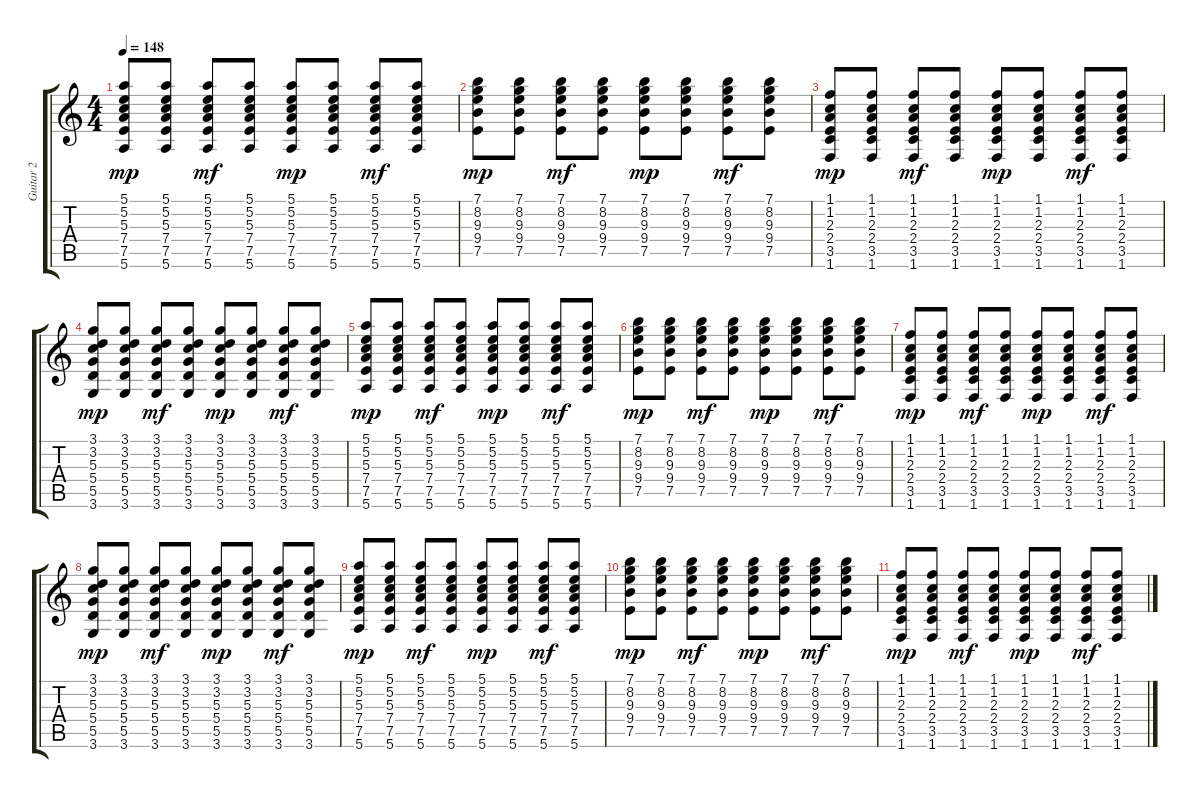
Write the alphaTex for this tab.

\track ("Guitar 2" "Guitar 2") {instrument acousticguitarnylon}
\staff {score tabs}
\tuning (E4 B3 G3 D3 A2 E2) {hide}
\ts (4 4)
\tempo 148
\clef g2
\ks c
(5.1 5.2 5.3 7.4 7.5 5.6).8{dy mp} (5.1 5.2 5.3 7.4 7.5 5.6).8 (5.1 5.2 5.3 7.4 7.5 5.6).8{dy mf} (5.1 5.2 5.3 7.4 7.5 5.6).8 (5.1 5.2 5.3 7.4 7.5 5.6).8{dy mp} (5.1 5.2 5.3 7.4 7.5 5.6).8 (5.1 5.2 5.3 7.4 7.5 5.6).8{dy mf} (5.1 5.2 5.3 7.4 7.5 5.6).8 |
(7.1 8.2 9.3 9.4 7.5).8{dy mp} (7.1 8.2 9.3 9.4 7.5).8 (7.1 8.2 9.3 9.4 7.5).8{dy mf} (7.1 8.2 9.3 9.4 7.5).8 (7.1 8.2 9.3 9.4 7.5).8{dy mp} (7.1 8.2 9.3 9.4 7.5).8 (7.1 8.2 9.3 9.4 7.5).8{dy mf} (7.1 8.2 9.3 9.4 7.5).8 |
(1.1 1.2 2.3 2.4 3.5 1.6).8{dy mp} (1.1 1.2 2.3 2.4 3.5 1.6).8 (1.1 1.2 2.3 2.4 3.5 1.6).8{dy mf} (1.1 1.2 2.3 2.4 3.5 1.6).8 (1.1 1.2 2.3 2.4 3.5 1.6).8{dy mp} (1.1 1.2 2.3 2.4 3.5 1.6).8 (1.1 1.2 2.3 2.4 3.5 1.6).8{dy mf} (1.1 1.2 2.3 2.4 3.5 1.6).8 |
(3.1 3.2 5.3 5.4 5.5 3.6).8{dy mp} (3.1 3.2 5.3 5.4 5.5 3.6).8 (3.1 3.2 5.3 5.4 5.5 3.6).8{dy mf} (3.1 3.2 5.3 5.4 5.5 3.6).8 (3.1 3.2 5.3 5.4 5.5 3.6).8{dy mp} (3.1 3.2 5.3 5.4 5.5 3.6).8 (3.1 3.2 5.3 5.4 5.5 3.6).8{dy mf} (3.1 3.2 5.3 5.4 5.5 3.6).8 |
(5.1 5.2 5.3 7.4 7.5 5.6).8{dy mp} (5.1 5.2 5.3 7.4 7.5 5.6).8 (5.1 5.2 5.3 7.4 7.5 5.6).8{dy mf} (5.1 5.2 5.3 7.4 7.5 5.6).8 (5.1 5.2 5.3 7.4 7.5 5.6).8{dy mp} (5.1 5.2 5.3 7.4 7.5 5.6).8 (5.1 5.2 5.3 7.4 7.5 5.6).8{dy mf} (5.1 5.2 5.3 7.4 7.5 5.6).8 |
(7.1 8.2 9.3 9.4 7.5).8{dy mp} (7.1 8.2 9.3 9.4 7.5).8 (7.1 8.2 9.3 9.4 7.5).8{dy mf} (7.1 8.2 9.3 9.4 7.5).8 (7.1 8.2 9.3 9.4 7.5).8{dy mp} (7.1 8.2 9.3 9.4 7.5).8 (7.1 8.2 9.3 9.4 7.5).8{dy mf} (7.1 8.2 9.3 9.4 7.5).8 |
(1.1 1.2 2.3 2.4 3.5 1.6).8{dy mp} (1.1 1.2 2.3 2.4 3.5 1.6).8 (1.1 1.2 2.3 2.4 3.5 1.6).8{dy mf} (1.1 1.2 2.3 2.4 3.5 1.6).8 (1.1 1.2 2.3 2.4 3.5 1.6).8{dy mp} (1.1 1.2 2.3 2.4 3.5 1.6).8 (1.1 1.2 2.3 2.4 3.5 1.6).8{dy mf} (1.1 1.2 2.3 2.4 3.5 1.6).8 |
(3.1 3.2 5.3 5.4 5.5 3.6).8{dy mp} (3.1 3.2 5.3 5.4 5.5 3.6).8 (3.1 3.2 5.3 5.4 5.5 3.6).8{dy mf} (3.1 3.2 5.3 5.4 5.5 3.6).8 (3.1 3.2 5.3 5.4 5.5 3.6).8{dy mp} (3.1 3.2 5.3 5.4 5.5 3.6).8 (3.1 3.2 5.3 5.4 5.5 3.6).8{dy mf} (3.1 3.2 5.3 5.4 5.5 3.6).8 |
(5.1 5.2 5.3 7.4 7.5 5.6).8{dy mp} (5.1 5.2 5.3 7.4 7.5 5.6).8 (5.1 5.2 5.3 7.4 7.5 5.6).8{dy mf} (5.1 5.2 5.3 7.4 7.5 5.6).8 (5.1 5.2 5.3 7.4 7.5 5.6).8{dy mp} (5.1 5.2 5.3 7.4 7.5 5.6).8 (5.1 5.2 5.3 7.4 7.5 5.6).8{dy mf} (5.1 5.2 5.3 7.4 7.5 5.6).8 |
(7.1 8.2 9.3 9.4 7.5).8{dy mp} (7.1 8.2 9.3 9.4 7.5).8 (7.1 8.2 9.3 9.4 7.5).8{dy mf} (7.1 8.2 9.3 9.4 7.5).8 (7.1 8.2 9.3 9.4 7.5).8{dy mp} (7.1 8.2 9.3 9.4 7.5).8 (7.1 8.2 9.3 9.4 7.5).8{dy mf} (7.1 8.2 9.3 9.4 7.5).8 |
(1.1 1.2 2.3 2.4 3.5 1.6).8{dy mp} (1.1 1.2 2.3 2.4 3.5 1.6).8 (1.1 1.2 2.3 2.4 3.5 1.6).8{dy mf} (1.1 1.2 2.3 2.4 3.5 1.6).8 (1.1 1.2 2.3 2.4 3.5 1.6).8{dy mp} (1.1 1.2 2.3 2.4 3.5 1.6).8 (1.1 1.2 2.3 2.4 3.5 1.6).8{dy mf} (1.1 1.2 2.3 2.4 3.5 1.6).8
